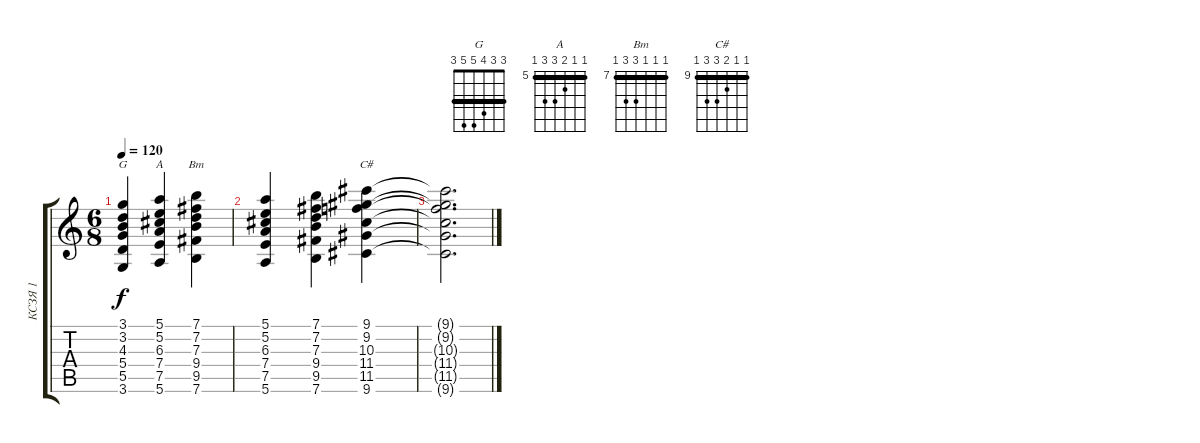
\track ("КСЗЯ 1" "КСЗЯ 1") {instrument acousticguitarsteel}
\staff {score tabs}
\tuning (E4 B3 G3 D3 A2 E2) {hide}
\chord ("G" 3 3 4 5 5 3) {barre 3}
\chord ("A" 5 5 6 7 7 5) {firstfret 5 barre 5}
\chord ("Bm" 7 7 7 9 9 7) {firstfret 7 barre 7}
\chord ("C#" 9 9 10 11 11 9) {firstfret 9 barre 9}
\ts (6 8)
\tempo 120
\clef g2
\ks c
(3.1 3.2 4.3 5.4 5.5 3.6).4{ch "G" dy f instrument acousticguitarsteel} (5.1 5.2 6.3 7.4 7.5 5.6).4{ch "A"} (7.1 7.2 7.3 9.4 9.5 7.6).4{ch "Bm"} |
(5.1 5.2 6.3 7.4 7.5 5.6).4 (7.1 7.2 7.3 9.4 9.5 7.6).4 (9.1 9.2 10.3 11.4 11.5 9.6).4{ch "C#"} |
(9.1{t} 9.2{t} 10.3{t} 11.4{t} 11.5{t} 9.6{t}).2{d}
